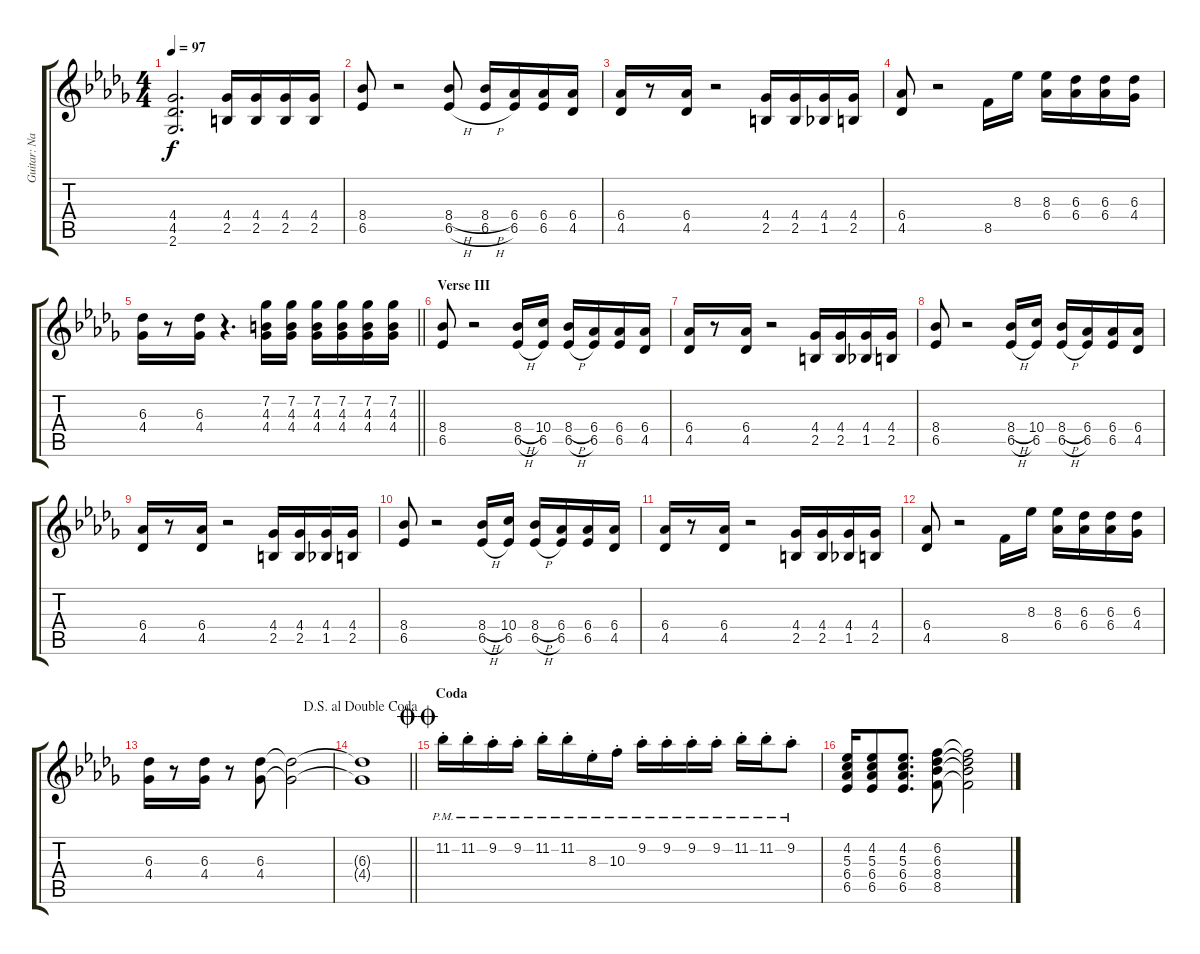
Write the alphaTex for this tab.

\track ("Guitar: Nancy" "Guitar: Na") {instrument overdrivenguitar}
\staff {score tabs}
\tuning (E4 B3 G3 D3 A2 E2) {hide}
\ts (4 4)
\tempo 97
\clef g2
\ks db
(4.4{t} 4.5{t} 2.6{t}).2{d dy f} (4.4 2.5).16 (4.4 2.5).16 (4.4 2.5).16 (4.4 2.5).16 |
(8.4 6.5).8 r.2 (8.4{h} 6.5{h}).8 (8.4{h} 6.5{h}).16 (6.4 6.5).16 (6.4 6.5).16 (6.4 4.5).16 |
(6.4 4.5).16 r.8 (6.4 4.5).16 r.2 (4.4 2.5).16 (4.4 2.5).16 (4.4 1.5).16 (4.4 2.5).16 |
(6.4 4.5).8 r.2 8.5.16 8.3.16 (8.3 6.4).16 (6.3 6.4).16 (6.3 6.4).16 (6.3 4.4).16 |
\barLineRight lightlight
(6.3 4.4).16 r.8 (6.3 4.4).16 r.4{d} (7.2 4.3 4.4).16 (7.2 4.3 4.4).16 (7.2 4.3 4.4).16 (7.2 4.3 4.4).16 (7.2 4.3 4.4).16 (7.2 4.3 4.4).16 |
\section ("" "Verse III")
(8.4 6.5).8 r.2 (8.4{h} 6.5{h}).16 (10.4 6.5).16 (8.4{h} 6.5{h}).16 (6.4 6.5).16 (6.4 6.5).16 (6.4 4.5).16 |
(6.4 4.5).16 r.8 (6.4 4.5).16 r.2 (4.4 2.5).16 (4.4 2.5).16 (4.4 1.5).16 (4.4 2.5).16 |
(8.4 6.5).8 r.2 (8.4{h} 6.5{h}).16 (10.4 6.5).16 (8.4{h} 6.5{h}).16 (6.4 6.5).16 (6.4 6.5).16 (6.4 4.5).16 |
(6.4 4.5).16 r.8 (6.4 4.5).16 r.2 (4.4 2.5).16 (4.4 2.5).16 (4.4 1.5).16 (4.4 2.5).16 |
(8.4 6.5).8 r.2 (8.4{h} 6.5{h}).16 (10.4 6.5).16 (8.4{h} 6.5{h}).16 (6.4 6.5).16 (6.4 6.5).16 (6.4 4.5).16 |
(6.4 4.5).16 r.8 (6.4 4.5).16 r.2 (4.4 2.5).16 (4.4 2.5).16 (4.4 1.5).16 (4.4 2.5).16 |
(6.4 4.5).8 r.2 8.5.16 8.3.16 (8.3 6.4).16 (6.3 6.4).16 (6.3 6.4).16 (6.3 4.4).16 |
(6.3 4.4).16 r.8 (6.3 4.4).16 r.8 (6.3 4.4).8 (6.3{t} 4.4{t}).2 |
\jump dalsegnoaldoublecoda
\barLineRight lightlight
(6.3{t} 4.4{t}).1 |
\section ("" "Coda")
\jump doublecoda
11.2{pm st}.16 11.2{pm st}.16 9.2{pm st}.16 9.2{pm st}.16 11.2{pm st}.16 11.2{pm st}.16 8.3{pm st}.16 10.3{pm st}.16 9.2{pm st}.16 9.2{pm st}.16 9.2{pm st}.16 9.2{pm st}.16 11.2{pm st}.16 11.2{pm st}.16 9.2{pm st}.8 |
(4.2 5.3 6.4 6.5).16 (4.2 5.3 6.4 6.5).8 (4.2 5.3 6.4 6.5).8{d} (6.2 6.3 8.4 8.5).8 (6.2{t} 6.3{t} 8.4{t} 8.5{t}).2
